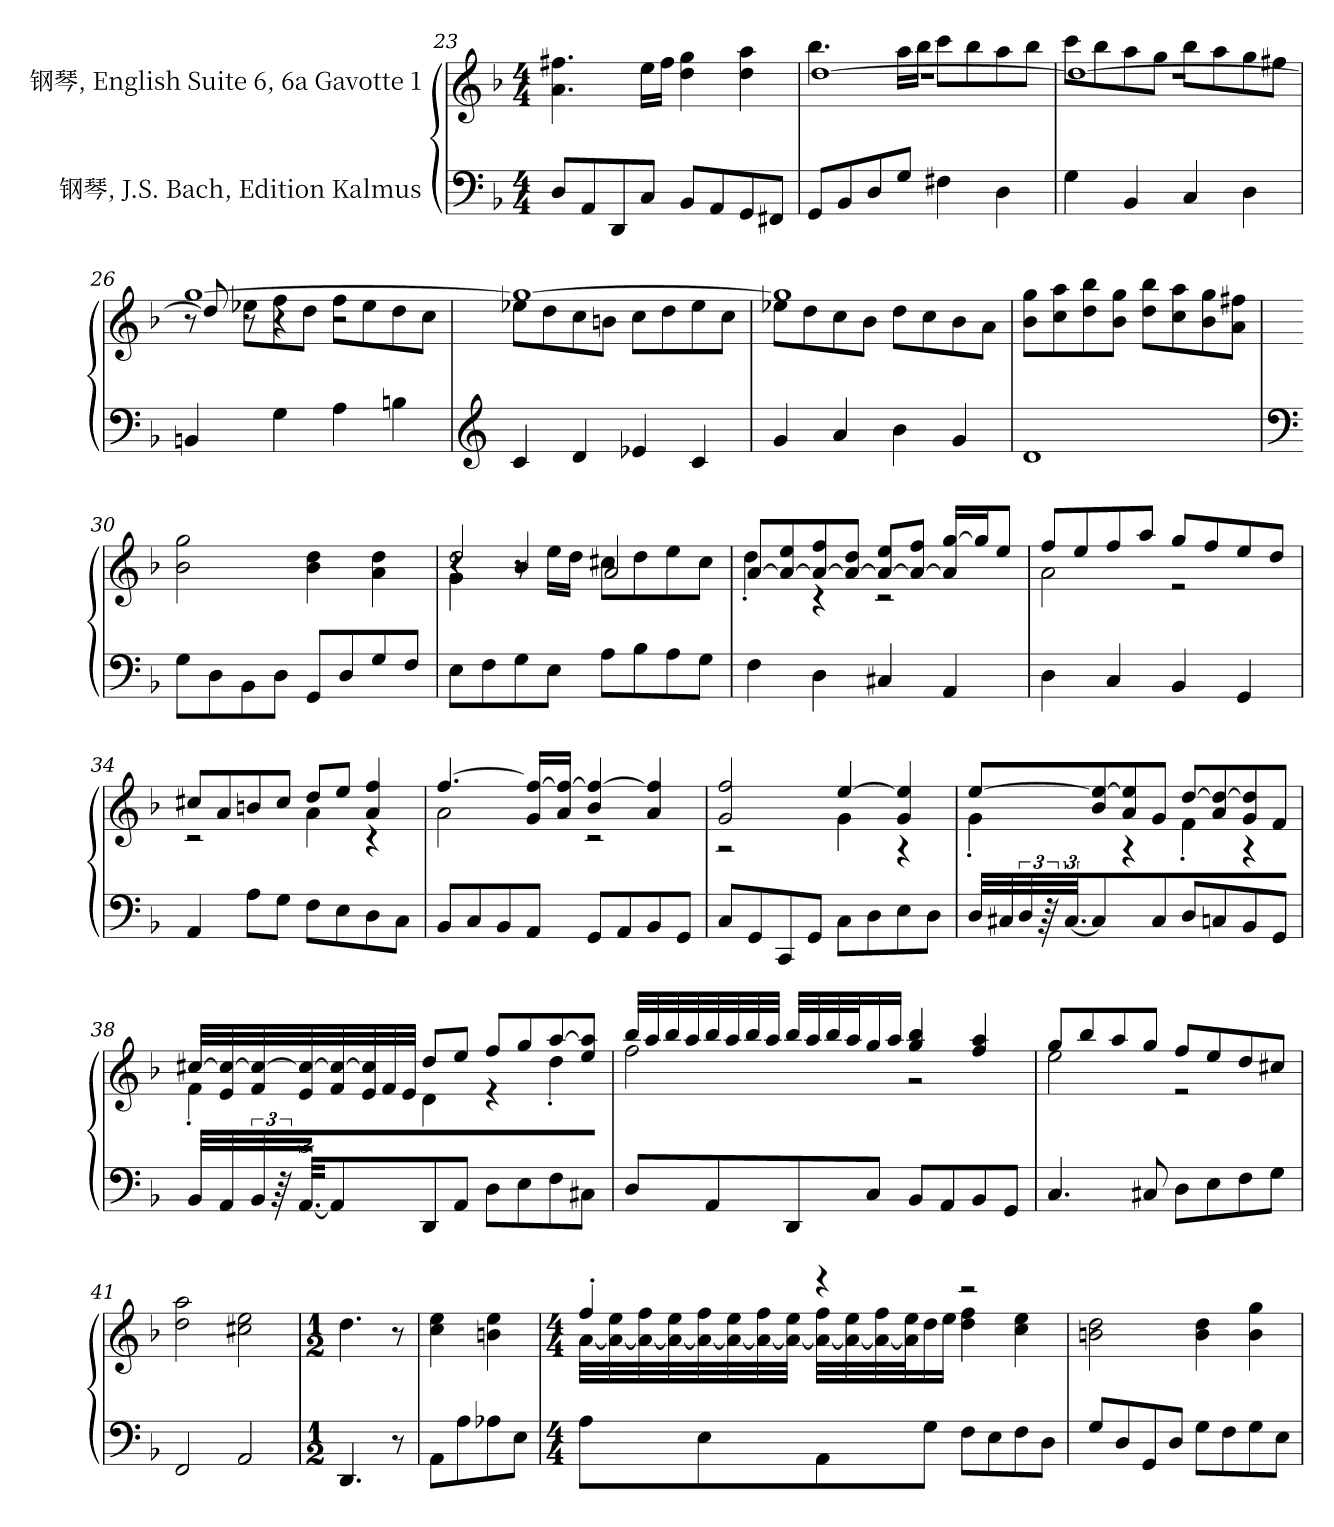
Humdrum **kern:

**kern	**kern
*part2	*part1
*staff2	*staff1
*I"钢琴, J.S. Bach, Edition Kalmus	*I"钢琴, English Suite 6, 6a Gavotte 1
*clefF4	*clefG2
*k[b-]	*k[b-]
*M4/4	*M4/4
=23	=23
8D/L	4.a\ 4.ff#X\
8AA/	.
8DD/	.
8C/J	16ee\LL
.	16ff#\JJ
8BB-/L	4dd\ 4gg\
8AA/	.
8GG/	4dd\ 4aa\
8FF#X/J	.
!!LO:LB:g=z
=24	=24
*	*^
*	*	*^
8GG/L	1r	4.bb-\	[1dd
8BB-/	.	.	.
8D/	.	.	.
8G/J	.	16aa\LL	.
.	.	16bb-\JJ	.
4F#X\	.	8ccc\L	.
.	.	8bb-\	.
4D\	.	8aa\	.
.	.	8bb-\J	.
=25	=25	=25	=25
4G\	1r	8ccc\L	1dd_
.	.	8bb-\	.
4BB-/	.	8aa\	.
.	.	8gg\J	.
4C/	.	8bb-\L	.
.	.	8aa\	.
4D\	.	8gg\	.
.	.	8ff#X\J	.
=26	=26	=26	=26
4BBn/	[1gg	8r	8dd/]
.	.	8ee-X\L	8r
4G\	.	8ff\	4r
.	.	8dd\J	.
4A\	.	8ff\L	2r
.	.	8ee-\	.
4Bn\	.	8dd\	.
.	.	8cc\J	.
*	*v	*v	*v
=27	=27
*clefG2	*
*	*^
4c/	1gg_	8ee-X\L
.	.	8dd\
4d/	.	8cc\
.	.	8bn\J
4e-X/	.	8cc\L
.	.	8dd\
4c/	.	8ee-\
.	.	8cc\J
!!LO:LB:g=z	!!
=28	=28	=28
4g/	1gg]	8ee-X\L
.	.	8dd\
4a/	.	8cc\
.	.	8b-\J
4b-\	.	8dd\L
.	.	8cc\
4g/	.	8b-\
.	.	8a\J
*	*v	*v
=29	=29
1d	8b-\ 8gg\L
.	8cc\ 8aa\
.	8dd\ 8bb-\
.	8b-\ 8gg\J
.	8dd\ 8bb-\L
.	8cc\ 8aa\
.	8b-\ 8gg\
.	8a\ 8ff#X\J
=30	=30
*clefF4	*
8G\L	2b-\ 2gg\
8D\	.
8BB-\	.
8D\J	.
8GG/L	4b-\ 4dd\
8D/	.
8G/	4a\ 4dd\
8F/J	.
=31	=31
*	*^
*	*	*^
8E\L	2dd/	4g\	4r
8F\	.	.	.
8G\	.	8r	4b-/
8E\J	.	16ee\LL	.
.	.	16dd\JJ	.
8A\L	2r	8cc#X\L	2a/
8B-\	.	8dd\	.
8A\	.	8ee\	.
8G\J	.	8cc#\J	.
*	*	*v	*v
!!LO:LB:g=z
=32	=32	=32
4F\	[8a/L	4dd'\
.	8a/_ 8ee/	.
4D\	8a/_ 8ff/	4r
.	8a/_ 8dd/J	.
4C#X/	8a/_ 8ee/L	2r
.	8a/_ 8ff/J	.
4AA/	16a/] [16gg/LL	.
.	16gg/J]	.
.	8ee/J	.
=33	=33	=33
4D\	8ff/L	2a\
.	8ee/	.
4C/	8ff/	.
.	8aa/J	.
4BB-/	8gg/L	2r
.	8ff/	.
4GG/	8ee/	.
.	8dd/J	.
=34	=34	=34
4AA/	8cc#X/L	2r
.	8a/	.
8A\L	8bn/	.
8G\J	8cc#/J	.
8F\L	8dd/L	4a\
8E\	8ee/J	.
8D\	4a/ 4ff/	4r
8C\J	.	.
=35	=35	=35
8BB-/L	[4.ff/	2a\
8C/	.	.
8BB-/	.	.
8AA/J	16g/ 16ff/_LL	.
.	16a/ 16ff/_JJ	.
8GG/L	4b-/ 4ff/_	2r
8AA/	.	.
8BB-/	4a/ 4ff/]	.
8GG/J	.	.
!!LO:PB:g=z	!!
=36	=36	=36
8C/L	2g/ 2ff/	2r
8GG/	.	.
8CC/	.	.
8GG/J	.	.
8C\L	[4ee/	4g\
8D\	.	.
8E\	4g/ 4ee/]	4r
8D\J	.	.
=37	=37	=37
32D/LLL	[8ee/L	4g'\
32C#X/	.	.
48D/JJJ	.	.
96r	.	.
[48.C#/	.	.
4C#/]	8b-/ 8ee/_	.
.	8a/ 8ee/]	4r
8C#/	8g/J	.
8D/L	[8dd/L	4f'\
8Cn/	8a/ 8dd/_	.
8BB-/	8g/ 8dd/]	4r
8GG/J	8f/J	.
=38	=38	=38
32BB-/LLL	[32cc#X/LLL	4f'\
32AA/	32e/ 32cc#/_	.
48BB-/JJJ	32f/ 32cc#/_	.
96r	.	.
[48.AA/KKL	32e/ 32cc#/_	.
8AA/]	32f/ 32cc#/_	.
.	32e/ 32cc#/]	.
.	32f/	.
.	32e/JJJ	.
8DD/	8dd/L	4d\
8AA/J	8ee/J	.
8D\L	8ff/L	4r
8E\	8gg/	.
8F\	[8aa/	4dd'\
8C#X\J	8ee/ 8aa/]J	.
!!LO:LB:g=z	!!
=39	=39	=39
8D/L	32bb-/LLL	2ff\
.	32aa/	.
.	32bb-/	.
.	32aa/	.
8AA/	32bb-/	.
.	32aa/	.
.	32bb-/	.
.	32aa/JJJ	.
8DD/	32bb-/LLL	.
.	32aa/	.
.	32bb-/	.
.	32aa/J	.
8C/J	16gg/	.
.	16aa/JJ	.
8BB-/L	4gg/ 4bb-/	2r
8AA/	.	.
8BB-/	4ff/ 4aa/	.
8GG/J	.	.
=40	=40	=40
4.C/	8gg/L	2ee\
.	8bb-/	.
.	8aa/	.
8C#X/	8gg/J	.
8D\L	8ff/L	2r
8E\	8ee/	.
8F\	8dd/	.
8G\J	8cc#X/J	.
*	*v	*v
=41	=41
2FF/	2dd\ 2aa\
2AA/	2cc#X\ 2ee\
=42	=42
*M1/2	*M1/2
4.DD/	4.dd\
8r	8r
!!LO:LB:g=z
=43	=43
8AA\L	4cc\ 4ee\
8A\	.
8A-X\	4bn\ 4ee\
8E\J	.
=44	=44
*M4/4	*M4/4
*	*^
8A\L	4ff'/	[32a\LLL
.	.	32a\_ 32ee\
.	.	32a\_ 32ff\
.	.	32a\_ 32ee\
8E\	.	32a\_ 32ff\
.	.	32a\_ 32ee\
.	.	32a\_ 32ff\
.	.	32a\_ 32ee\JJJ
8AA\	4r	32a\_ 32ff\LLL
.	.	32a\_ 32ee\
.	.	32a\_ 32ff\
.	.	32a\] 32ee\J
8G\J	.	16dd\
.	.	16ee\JJ
8F\L	2r	4dd\ 4ff\
8E\	.	.
8F\	.	4cc\ 4ee\
8D\J	.	.
*	*v	*v
=45	=45
8G/L	2bn\ 2dd\
8D/	.
8GG/	.
8D/J	.
8G\L	4b\ 4dd\
8F\	.
8G\	4b\ 4gg\
8E\J	.
=	=
*-	*-
